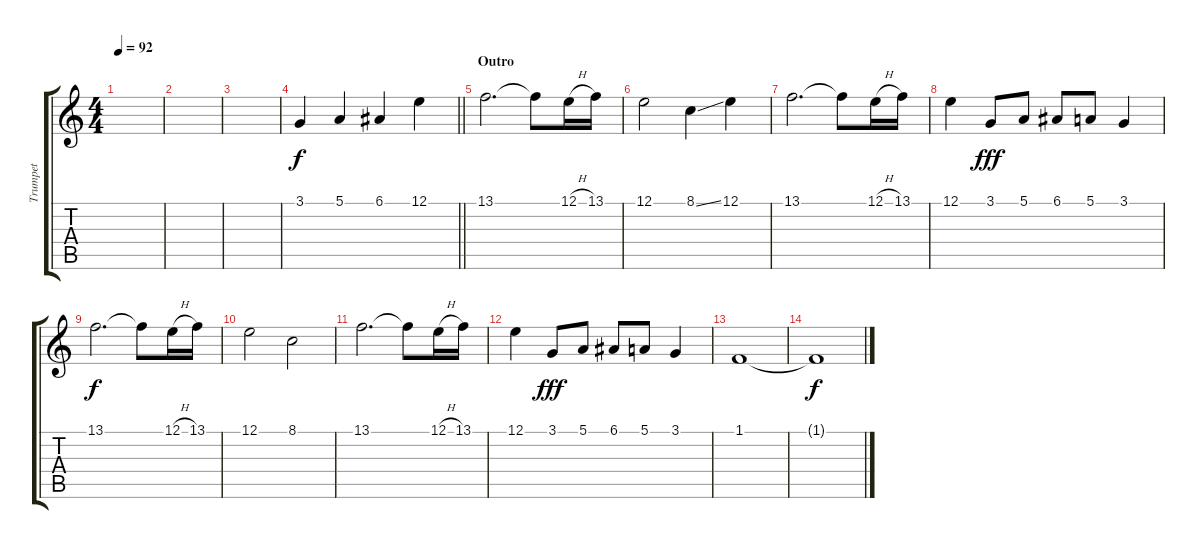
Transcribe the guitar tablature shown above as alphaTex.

\track ("Trumpet" "Trumpet") {instrument trumpet}
\staff {score tabs}
\tuning (E4 B3 G3 D3 A2 E2) {hide}
\ts (4 4)
\tempo 92
\clef g2
\ks c
|
|
|
\barLineRight lightlight
3.1.4 5.1.4 6.1.4 12.1.4 |
\section ("" "Outro")
13.1.2{d dy f} 13.1{t}.8 12.1{h}.16 13.1.16 |
12.1.2 8.1{ss}.4 12.1.4 |
13.1.2{d} 13.1{t}.8 12.1{h}.16 13.1.16 |
12.1.4 3.1.8{dy fff} 5.1.8 6.1.8 5.1.8 3.1.4 |
13.1.2{d dy f} 13.1{t}.8 12.1{h}.16 13.1.16 |
12.1.2 8.1.2 |
13.1.2{d} 13.1{t}.8 12.1{h}.16 13.1.16 |
12.1.4 3.1.8{dy fff} 5.1.8 6.1.8 5.1.8 3.1.4 |
1.1.1{volume 7} |
1.1{t}.1{dy f}
